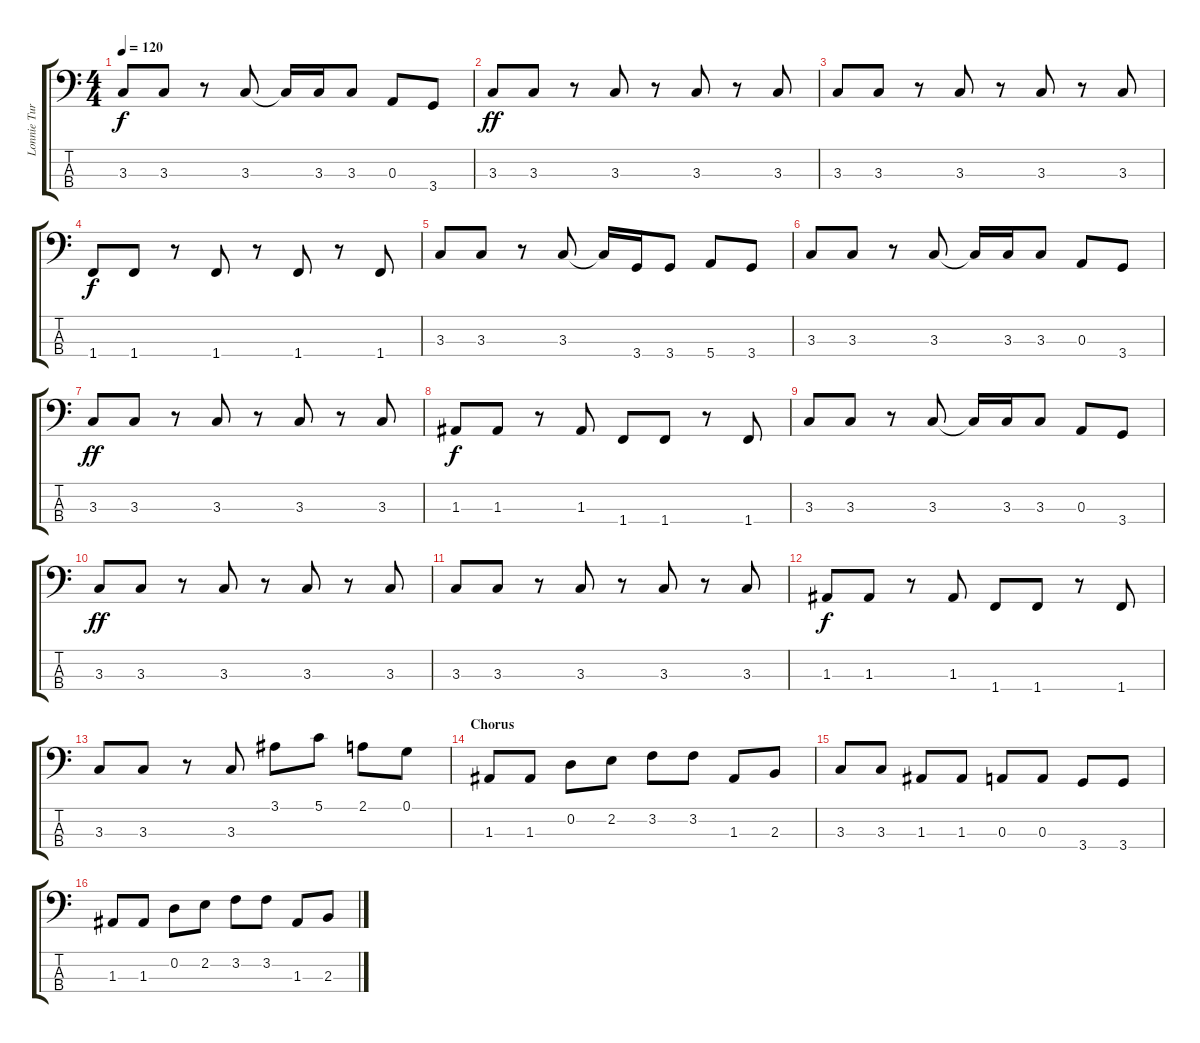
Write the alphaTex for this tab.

\track ("Lonnie Turner" "Lonnie Tur") {instrument electricbasspick}
\staff {score tabs}
\tuning (G2 D2 A1 E1) {hide}
\ts (4 4)
\tempo 120
\clef f4
\ks c
3.3.8{dy f} 3.3.8 r.8 3.3.8 3.3{t}.16 3.3.16 3.3.8 0.3.8 3.4.8 |
3.3.8{dy ff} 3.3.8 r.8 3.3.8 r.8 3.3.8 r.8 3.3.8 |
3.3.8 3.3.8 r.8 3.3.8 r.8 3.3.8 r.8 3.3.8 |
1.4.8{dy f} 1.4.8 r.8 1.4.8 r.8 1.4.8 r.8 1.4.8 |
3.3.8 3.3.8 r.8 3.3.8 3.3{t}.16 3.4.16 3.4.8 5.4.8 3.4.8 |
3.3.8 3.3.8 r.8 3.3.8 3.3{t}.16 3.3.16 3.3.8 0.3.8 3.4.8 |
3.3.8{dy ff} 3.3.8 r.8 3.3.8 r.8 3.3.8 r.8 3.3.8 |
1.3.8{dy f} 1.3.8 r.8 1.3.8 1.4.8 1.4.8 r.8 1.4.8 |
3.3.8 3.3.8 r.8 3.3.8 3.3{t}.16 3.3.16 3.3.8 0.3.8 3.4.8 |
3.3.8{dy ff} 3.3.8 r.8 3.3.8 r.8 3.3.8 r.8 3.3.8 |
3.3.8 3.3.8 r.8 3.3.8 r.8 3.3.8 r.8 3.3.8 |
1.3.8{dy f} 1.3.8 r.8 1.3.8 1.4.8 1.4.8 r.8 1.4.8 |
3.3.8 3.3.8 r.8 3.3.8 3.1.8 5.1.8 2.1.8 0.1.8 |
\section ("" "Chorus")
1.3.8 1.3.8 0.2.8 2.2.8 3.2.8 3.2.8 1.3.8 2.3.8 |
3.3.8 3.3.8 1.3.8 1.3.8 0.3.8 0.3.8 3.4.8 3.4.8 |
1.3.8 1.3.8 0.2.8 2.2.8 3.2.8 3.2.8 1.3.8 2.3.8
